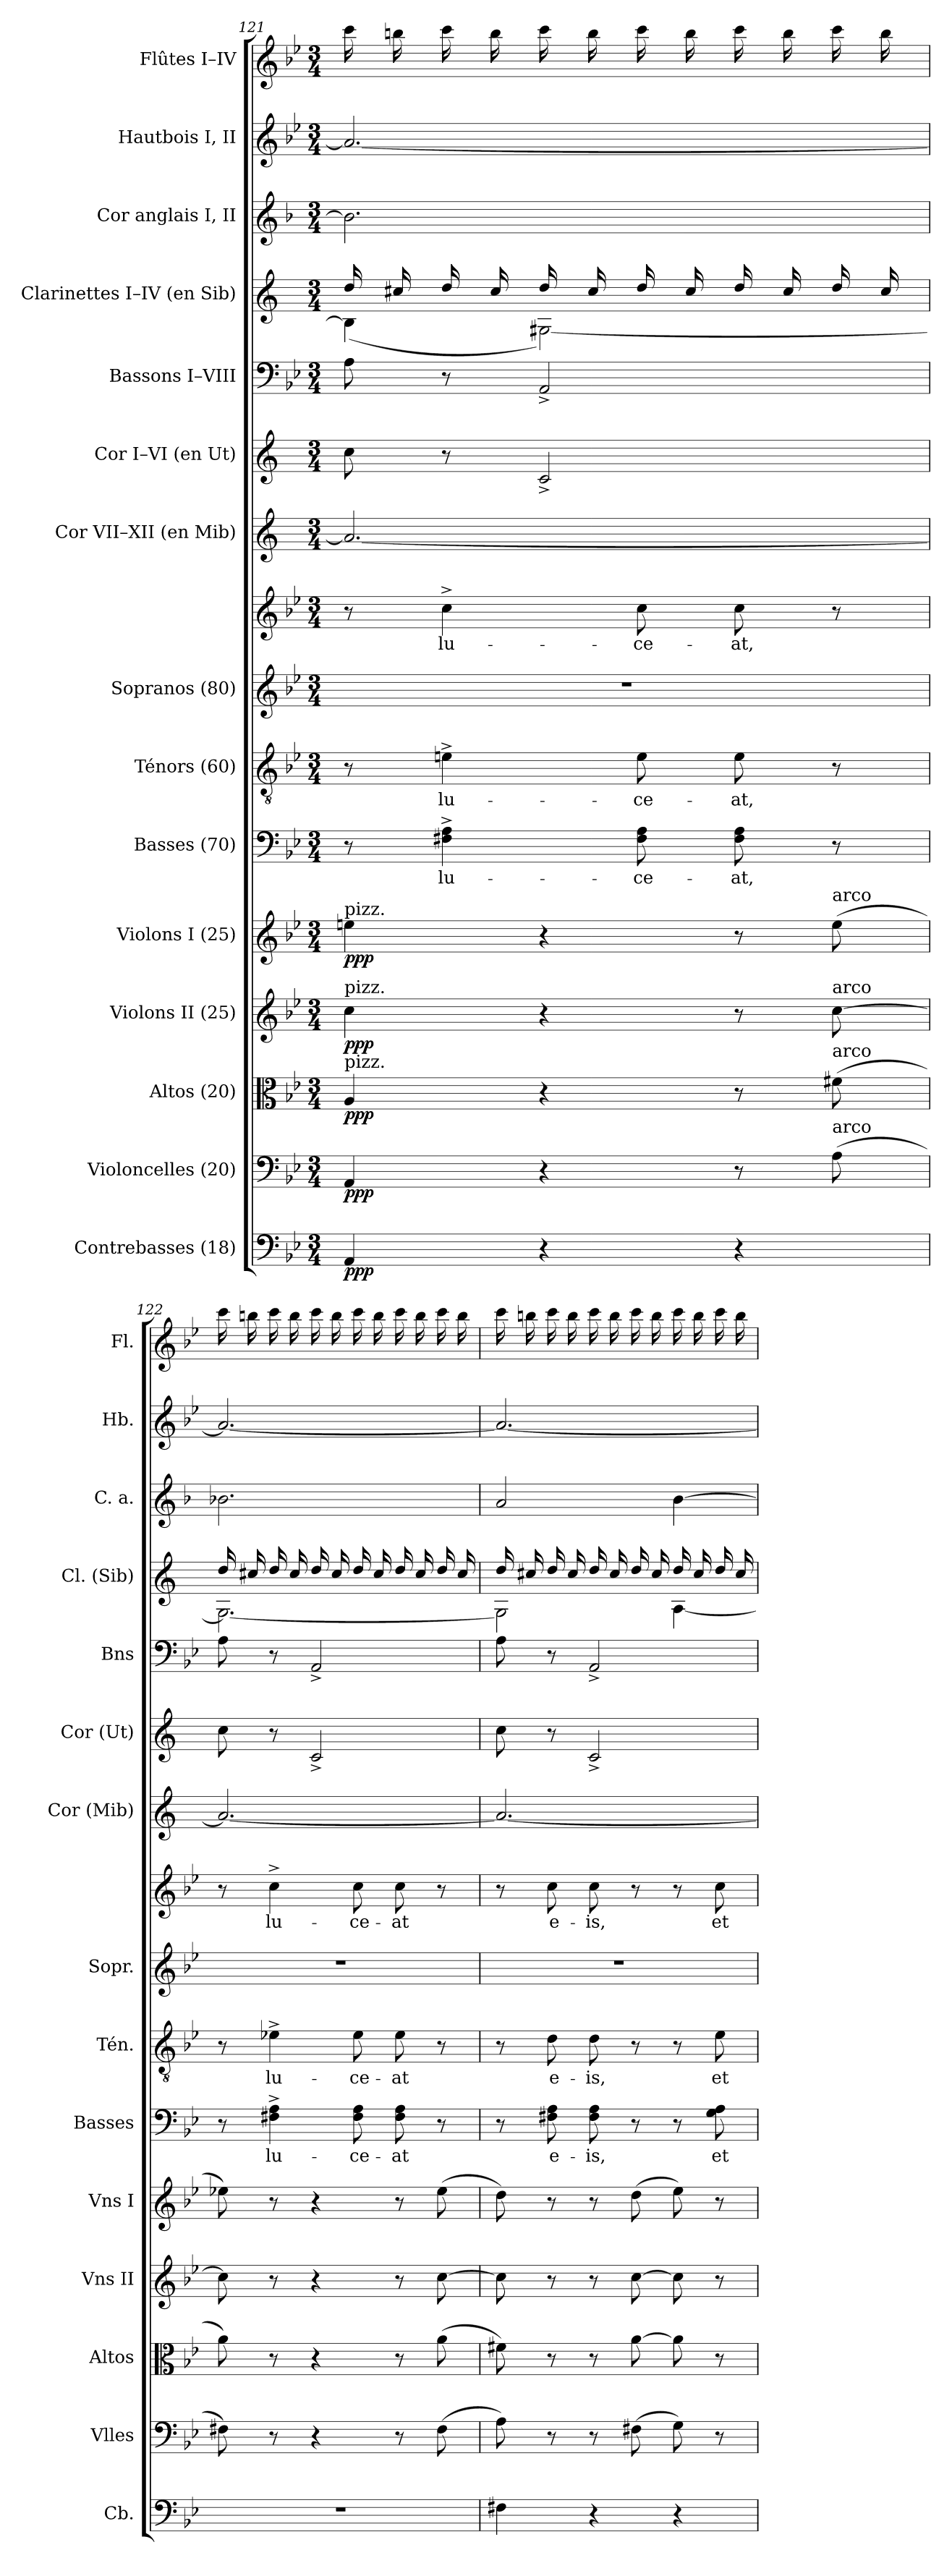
**kern	**dynam	**kern	**dynam	**kern	**dynam	**kern	**dynam	**kern	**dynam	**kern	**text	**kern	**text	**kern	**kern	**text	**kern	**kern	**kern	**kern	**kern	**kern	**kern
*part15	*part15	*part14	*part14	*part13	*part13	*part12	*part12	*part11	*part11	*part10	*part10	*part9	*part9	*part8	*part8	*part8	*part7	*part6	*part5	*part4	*part3	*part2	*part1
*staff16	*staff16	*staff15	*staff15	*staff14	*staff14	*staff13	*staff13	*staff12	*staff12	*staff11	*staff11	*staff10	*staff10	*staff9	*staff8	*staff8	*staff7	*staff6	*staff5	*staff4	*staff3	*staff2	*staff1
*I"Contrebasses (18)	*	*I"Violoncelles (20)	*	*I"Altos (20)	*	*I"Violons II (25)	*	*I"Violons I (25)	*	*I"Basses (70)	*	*I"Ténors (60)	*	*I"Sopranos (80)	*	*	*I"Cor VII–XII (en Mib)	*I"Cor I–VI (en Ut)	*I"Bassons I–VIII	*I"Clarinettes I–IV (en Sib)	*I"Cor anglais I, II	*I"Hautbois I, II	*I"Flûtes I–IV
*I'Cb.	*	*I'Vlles	*	*I'Altos	*	*I'Vns II	*	*I'Vns I	*	*I'Basses	*	*I'Tén.	*	*I'Sopr.	*	*	*I'Cor (Mib)	*I'Cor (Ut)	*I'Bns	*I'Cl. (Sib)	*I'C. a.	*I'Hb.	*I'Fl.
*clefF4	*	*clefF4	*	*clefC3	*	*clefG2	*	*clefG2	*	*clefF4	*	*clefGv2	*	*clefG2	*clefG2	*	*clefG2	*clefG2	*clefF4	*clefG2	*clefG2	*clefG2	*clefG2
*ITrd7c12	*	*	*	*	*	*	*	*	*	*	*	*ITrd7c12	*	*	*	*	*ITrd5c9	*ITrd7c12	*	*ITrd1c2	*ITrd4c7	*	*
*k[b-e-]	*	*k[b-e-]	*	*k[b-e-]	*	*k[b-e-]	*	*k[b-e-]	*	*k[b-e-]	*	*k[b-e-]	*	*k[b-e-]	*k[b-e-]	*	*k[b-e-a-]	*k[]	*k[b-e-]	*k[b-e-]	*k[b-e-]	*k[b-e-]	*k[b-e-]
*B-:	*	*B-:	*	*B-:	*	*B-:	*	*B-:	*	*B-:	*	*B-:	*	*B-:	*B-:	*	*E-:	*C:	*B-:	*B-:	*B-:	*B-:	*B-:
*M3/4	*	*M3/4	*	*M3/4	*	*M3/4	*	*M3/4	*	*M3/4	*	*M3/4	*	*M3/4	*M3/4	*	*M3/4	*M3/4	*M3/4	*M3/4	*M3/4	*M3/4	*M3/4
=121	=121	=121	=121	=121	=121	=121	=121	=121	=121	=121	=121	=121	=121	=121	=121	=121	=121	=121	=121	=121	=121	=121	=121
!	!	!	!	!	!	!	!	!LO:TX:a:t=pizz.	!	!	!	!	!	!	!	!	!	!	!	!	!	!	!
!	!	!	!	!	!	!LO:TX:a:t=pizz.	!	!	!	!	!	!	!	!	!	!	!	!	!	!	!	!	!
!	!	!	!	!LO:TX:a:t=pizz.	!	!	!	!	!	!	!	!	!	!	!	!	!	!	!	!	!	!	!
!	!	!	!	!	!	!	!	!	!	!	!	!	!	!LO:N:vis=1	!	!	!	!	!	!	!	!	!
*	*	*	*	*	*	*	*	*	*	*	*	*	*	*	*	*	*	*	*	*^	*	*	*
4AAAi/	ppp	4AAi/	ppp	4Ai/	ppp	4cci\	ppp	4eeni\	ppp	8r	.	8r	.	2.r	8r	.	2.ci/_<	8ci\	8Ai\	16cci/	(4Ai\]	2.ei\]	2.ai/_<	16ccci\
.	.	.	.	.	.	.	.	.	.	.	.	.	.	.	.	.	.	.	.	16bni/	.	.	.	16bbni\
!	!	!	!	!	!	!	!	!	!	!	!LO:LY:b:color=#000000	!	!	!	!	!	!	!	!	!	!	!	!	!
!	!	!	!	!	!	!	!	!	!	!	!	!	!LO:LY:b:color=#000000	!	!	!	!	!	!	!	!	!	!	!
!	!	!	!	!	!	!	!	!	!	!	!	!	!	!	!	!LO:LY:b:color=#000000	!	!	!	!	!	!	!	!
.	.	.	.	.	.	.	.	.	.	4F#Xi\^ 4Ai^	lu-	4En^i\	lu-	.	4cc^i\	lu-	.	8r	8r	16cci/	.	.	.	16ccci\
.	.	.	.	.	.	.	.	.	.	.	.	.	.	.	.	.	.	.	.	16bi/	.	.	.	16bbi\
4r	.	4r	.	4r	.	4r	.	4r	.	.	.	.	.	.	.	.	.	2C^i/	2AA^i/	16cci/	[<2F#Xi\)	.	.	16ccci\
.	.	.	.	.	.	.	.	.	.	.	.	.	.	.	.	.	.	.	.	16bi/	.	.	.	16bbi\
!	!	!	!	!	!	!	!	!	!	!	!LO:LY:b:color=#000000	!	!	!	!	!	!	!	!	!	!	!	!	!
!	!	!	!	!	!	!	!	!	!	!	!	!	!LO:LY:b:color=#000000	!	!	!	!	!	!	!	!	!	!	!
!	!	!	!	!	!	!	!	!	!	!	!	!	!	!	!	!LO:LY:b:color=#000000	!	!	!	!	!	!	!	!
.	.	.	.	.	.	.	.	.	.	8F#i\ 8Ai	-ce-	8Ei\	-ce-	.	8cci\	-ce-	.	.	.	16cci/	.	.	.	16ccci\
.	.	.	.	.	.	.	.	.	.	.	.	.	.	.	.	.	.	.	.	16bi/	.	.	.	16bbi\
!	!	!	!	!	!	!	!	!	!	!	!LO:LY:b:color=#000000	!	!	!	!	!	!	!	!	!	!	!	!	!
!	!	!	!	!	!	!	!	!	!	!	!	!	!LO:LY:b:color=#000000	!	!	!	!	!	!	!	!	!	!	!
!	!	!	!	!	!	!	!	!	!	!	!	!	!	!	!	!LO:LY:b:color=#000000	!	!	!	!	!	!	!	!
4r	.	8r	.	8r	.	8r	.	8r	.	8F#i\ 8Ai	-at,	8Ei\	-at,	.	8cci\	-at,	.	.	.	16cci/	.	.	.	16ccci\
.	.	.	.	.	.	.	.	.	.	.	.	.	.	.	.	.	.	.	.	16bi/	.	.	.	16bbi\
!	!	!	!	!	!	!	!	!LO:TX:a:t=arco	!	!	!	!	!	!	!	!	!	!	!	!	!	!	!	!
!	!	!	!	!	!	!LO:TX:a:t=arco	!	!	!	!	!	!	!	!	!	!	!	!	!	!	!	!	!	!
!	!	!	!	!LO:TX:a:t=arco	!	!	!	!	!	!	!	!	!	!	!	!	!	!	!	!	!	!	!	!
!	!	!LO:TX:a:t=arco	!	!	!	!	!	!	!	!	!	!	!	!	!	!	!	!	!	!	!	!	!	!
.	.	(8Ai\	.	(8f#Xi\	.	[>8cci\	.	(8eei\	.	8r	.	8r	.	.	8r	.	.	.	.	16cci/	.	.	.	16ccci\
.	.	.	.	.	.	.	.	.	.	.	.	.	.	.	.	.	.	.	.	16bi/	.	.	.	16bbi\
!!LO:PB:g=z
=122	=122	=122	=122	=122	=122	=122	=122	=122	=122	=122	=122	=122	=122	=122	=122	=122	=122	=122	=122	=122	=122	=122	=122	=122
!LO:N:vis=1	!	!	!	!	!	!	!	!	!	!	!	!	!	!LO:N:vis=1	!	!	!	!	!	!	!	!	!	!
2.r	.	8F#Xi\)	.	8ai\)	.	8cci\]	.	8ee-Xi\)	.	8r	.	8r	.	2.r	8r	.	2.ci/_<	8ci\	8Ai\	16cci/	2.F#i\_<	2.e-Xi\	2.ai/_<	16ccci\
.	.	.	.	.	.	.	.	.	.	.	.	.	.	.	.	.	.	.	.	16bni/	.	.	.	16bbni\
!	!	!	!	!	!	!	!	!	!	!	!LO:LY:b:color=#000000	!	!	!	!	!	!	!	!	!	!	!	!	!
!	!	!	!	!	!	!	!	!	!	!	!	!	!LO:LY:b:color=#000000	!	!	!	!	!	!	!	!	!	!	!
!	!	!	!	!	!	!	!	!	!	!	!	!	!	!	!	!LO:LY:b:color=#000000	!	!	!	!	!	!	!	!
.	.	8r	.	8r	.	8r	.	8r	.	4F#Xi\^ 4Ai^	lu-	4E-X^i\	lu-	.	4cc^i\	lu-	.	8r	8r	16cci/	.	.	.	16ccci\
.	.	.	.	.	.	.	.	.	.	.	.	.	.	.	.	.	.	.	.	16bi/	.	.	.	16bbi\
.	.	4r	.	4r	.	4r	.	4r	.	.	.	.	.	.	.	.	.	2C^i/	2AA^i/	16cci/	.	.	.	16ccci\
.	.	.	.	.	.	.	.	.	.	.	.	.	.	.	.	.	.	.	.	16bi/	.	.	.	16bbi\
!	!	!	!	!	!	!	!	!	!	!	!LO:LY:b:color=#000000	!	!	!	!	!	!	!	!	!	!	!	!	!
!	!	!	!	!	!	!	!	!	!	!	!	!	!LO:LY:b:color=#000000	!	!	!	!	!	!	!	!	!	!	!
!	!	!	!	!	!	!	!	!	!	!	!	!	!	!	!	!LO:LY:b:color=#000000	!	!	!	!	!	!	!	!
.	.	.	.	.	.	.	.	.	.	8F#i\ 8Ai	-ce-	8E-i\	-ce-	.	8cci\	-ce-	.	.	.	16cci/	.	.	.	16ccci\
.	.	.	.	.	.	.	.	.	.	.	.	.	.	.	.	.	.	.	.	16bi/	.	.	.	16bbi\
!	!	!	!	!	!	!	!	!	!	!	!LO:LY:b:color=#000000	!	!	!	!	!	!	!	!	!	!	!	!	!
!	!	!	!	!	!	!	!	!	!	!	!	!	!LO:LY:b:color=#000000	!	!	!	!	!	!	!	!	!	!	!
!	!	!	!	!	!	!	!	!	!	!	!	!	!	!	!	!LO:LY:b:color=#000000	!	!	!	!	!	!	!	!
.	.	8r	.	8r	.	8r	.	8r	.	8F#i\ 8Ai	-at	8E-i\	-at	.	8cci\	-at	.	.	.	16cci/	.	.	.	16ccci\
.	.	.	.	.	.	.	.	.	.	.	.	.	.	.	.	.	.	.	.	16bi/	.	.	.	16bbi\
.	.	(8F#i\	.	(8ai\	.	[>8cci\	.	(8ee-i\	.	8r	.	8r	.	.	8r	.	.	.	.	16cci/	.	.	.	16ccci\
.	.	.	.	.	.	.	.	.	.	.	.	.	.	.	.	.	.	.	.	16bi/	.	.	.	16bbi\
=123	=123	=123	=123	=123	=123	=123	=123	=123	=123	=123	=123	=123	=123	=123	=123	=123	=123	=123	=123	=123	=123	=123	=123	=123
!	!	!	!	!	!	!	!	!	!	!	!	!	!	!LO:N:vis=1	!	!	!	!	!	!	!	!	!	!
4FF#Xi\	.	8Ai\)	.	8f#Xi\)	.	8cci\]	.	8ddi\)	.	8r	.	8r	.	2.r	8r	.	2.ci/_<	8ci\	8Ai\	16cci/	2F#i\]	2di/	2.ai/_<	16ccci\
.	.	.	.	.	.	.	.	.	.	.	.	.	.	.	.	.	.	.	.	16bni/	.	.	.	16bbni\
!	!	!	!	!	!	!	!	!	!	!	!LO:LY:b:color=#000000	!	!	!	!	!	!	!	!	!	!	!	!	!
!	!	!	!	!	!	!	!	!	!	!	!	!	!LO:LY:b:color=#000000	!	!	!	!	!	!	!	!	!	!	!
!	!	!	!	!	!	!	!	!	!	!	!	!	!	!	!	!LO:LY:b:color=#000000	!	!	!	!	!	!	!	!
.	.	8r	.	8r	.	8r	.	8r	.	8F#Xi\ 8Ai	e-	8Di\	e-	.	8cci\	e-	.	8r	8r	16cci/	.	.	.	16ccci\
.	.	.	.	.	.	.	.	.	.	.	.	.	.	.	.	.	.	.	.	16bi/	.	.	.	16bbi\
!	!	!	!	!	!	!	!	!	!	!	!LO:LY:b:color=#000000	!	!	!	!	!	!	!	!	!	!	!	!	!
!	!	!	!	!	!	!	!	!	!	!	!	!	!LO:LY:b:color=#000000	!	!	!	!	!	!	!	!	!	!	!
!	!	!	!	!	!	!	!	!	!	!	!	!	!	!	!	!LO:LY:b:color=#000000	!	!	!	!	!	!	!	!
4r	.	8r	.	8r	.	8r	.	8r	.	8F#i\ 8Ai	-is,	8Di\	-is,	.	8cci\	-is,	.	2C^i/	2AA^i/	16cci/	.	.	.	16ccci\
.	.	.	.	.	.	.	.	.	.	.	.	.	.	.	.	.	.	.	.	16bi/	.	.	.	16bbi\
.	.	(8F#Xi\	.	[>8ai\	.	[>8cci\	.	(8ddi\	.	8r	.	8r	.	.	8r	.	.	.	.	16cci/	.	.	.	16ccci\
.	.	.	.	.	.	.	.	.	.	.	.	.	.	.	.	.	.	.	.	16bi/	.	.	.	16bbi\
4r	.	8Gi\)	.	8ai\]	.	8cci\]	.	8ee-i\)	.	8r	.	8r	.	.	8r	.	.	.	.	16cci/	[<4Gi\	[>4e-i\	.	16ccci\
.	.	.	.	.	.	.	.	.	.	.	.	.	.	.	.	.	.	.	.	16bi/	.	.	.	16bbi\
!	!	!	!	!	!	!	!	!	!	!	!LO:LY:b:color=#000000	!	!	!	!	!	!	!	!	!	!	!	!	!
!	!	!	!	!	!	!	!	!	!	!	!	!	!LO:LY:b:color=#000000	!	!	!	!	!	!	!	!	!	!	!
!	!	!	!	!	!	!	!	!	!	!	!	!	!	!	!	!LO:LY:b:color=#000000	!	!	!	!	!	!	!	!
.	.	8r	.	8r	.	8r	.	8r	.	8Gi\ 8Ai	et	8E-i\	et	.	8cci\	et	.	.	.	16cci/	.	.	.	16ccci\
.	.	.	.	.	.	.	.	.	.	.	.	.	.	.	.	.	.	.	.	16bi/	.	.	.	16bbi\
*	*	*	*	*	*	*	*	*	*	*	*	*	*	*	*	*	*	*	*	*v	*v	*	*	*
=	=	=	=	=	=	=	=	=	=	=	=	=	=	=	=	=	=	=	=	=	=	=	=
*-	*-	*-	*-	*-	*-	*-	*-	*-	*-	*-	*-	*-	*-	*-	*-	*-	*-	*-	*-	*-	*-	*-	*-
